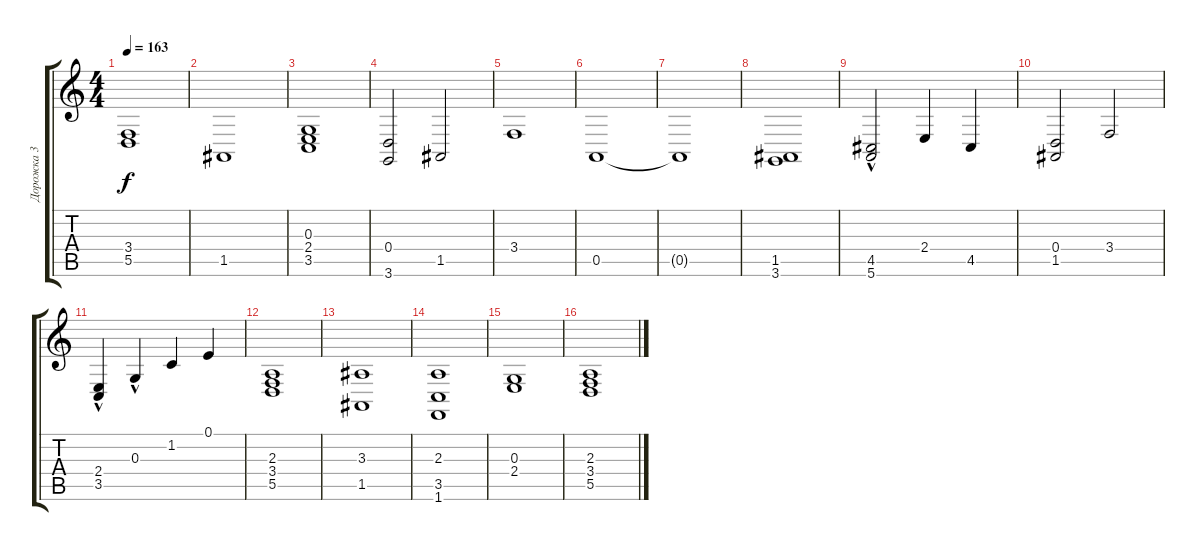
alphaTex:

\track ("Дорожка 3" "Дорожка 3") {instrument stringensemble1}
\staff {score tabs}
\tuning (E4 B3 G3 D3 A2 E2) {hide}
\ts (4 4)
\tempo 163
\clef g2
\ks c
(3.4{t} 5.5{t}).1{dy f} |
1.5.1 |
(0.3 2.4 3.5).1 |
(0.4 3.6).2 1.5.2 |
3.4.1 |
0.5.1 |
0.5{t}.1 |
(1.5 3.6).1 |
(4.5{hac} 5.6).2 2.4.4 4.5.4 |
(0.4 1.5).2 3.4.2 |
(2.4{hac} 3.5).4 0.3{hac}.4 1.2.4 0.1.4 |
(2.3 3.4 5.5).1 |
(3.3 1.5).1 |
(2.3 3.5 1.6).1 |
(0.3 2.4).1 |
(2.3 3.4 5.5).1
